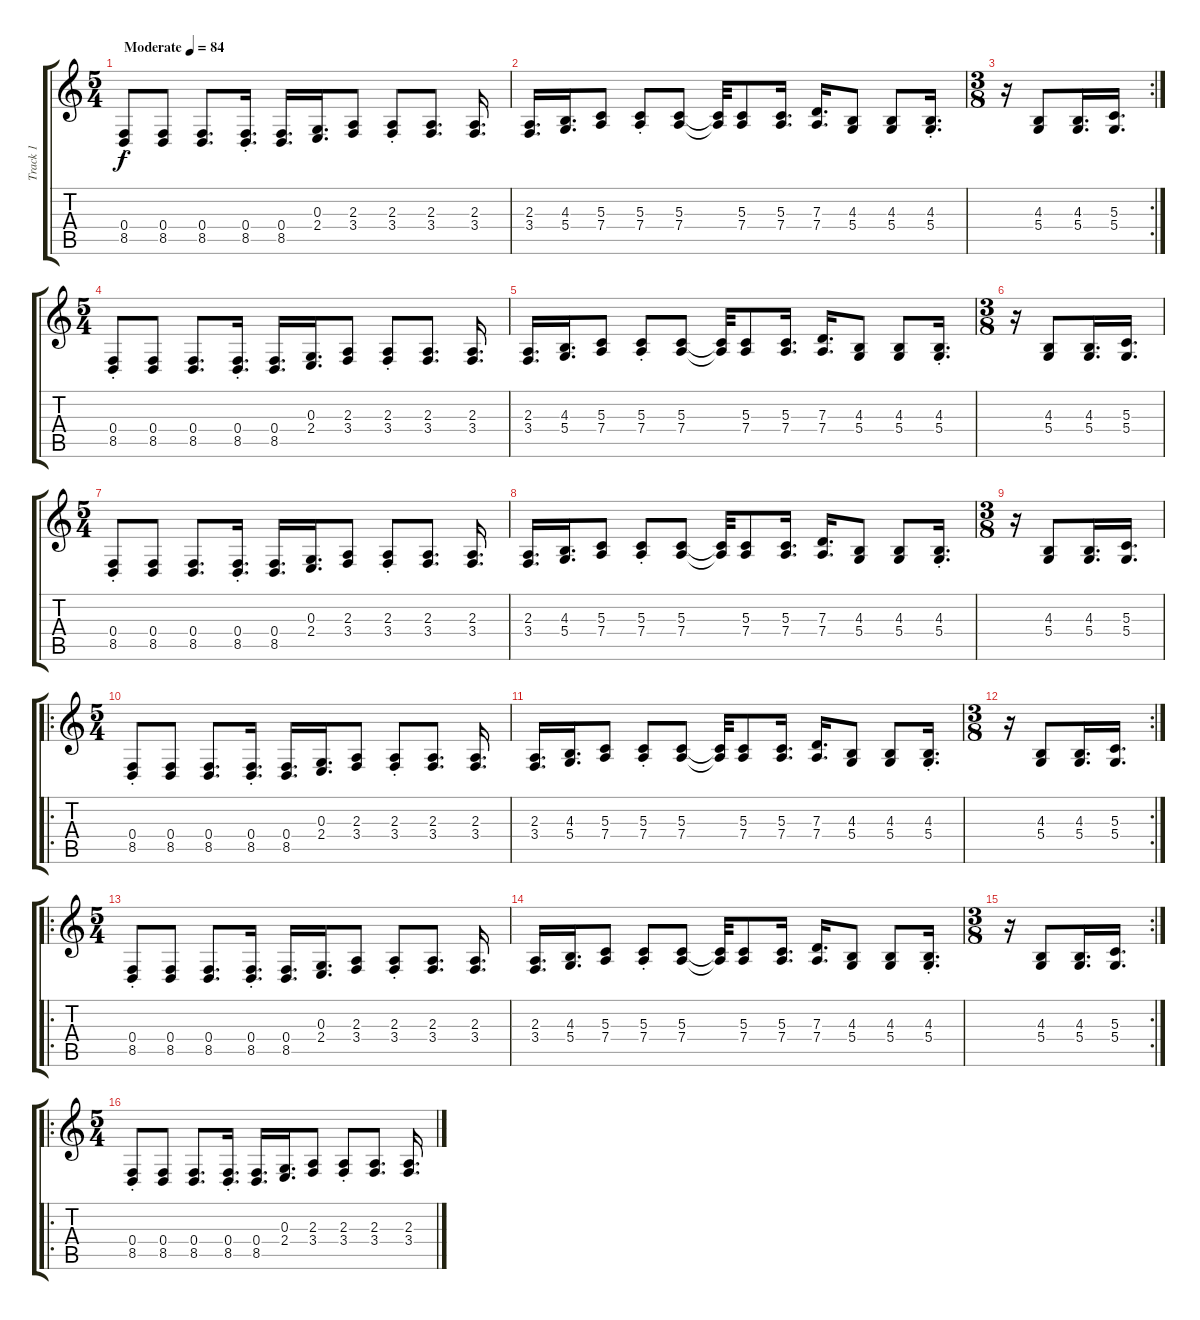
\track ("Track 1" "Track 1") {instrument brasssection}
\staff {score tabs}
\tuning (E4 B3 G3 D3 A2 E2) {hide}
\ts (5 4)
\tempo (84 "Moderate")
\clef g2
\ks c
(0.4{st} 8.5{st}).8{dy f instrument brasssection} (0.4 8.5).8 (0.4 8.5).8{d} (0.4{st} 8.5{st}).16{d} (0.4 8.5).16{d} (0.3 2.4).16{d} (2.3 3.4).8 (2.3{st} 3.4{st}).8 (2.3 3.4).8{d} (2.3 3.4).16{d} |
(2.3 3.4).16{d} (4.3 5.4).16{d} (5.3 7.4).8 (5.3{st} 7.4{st}).8 (5.3 7.4).8 (5.3{t} 7.4{t}).32 (5.3 7.4).8 (5.3 7.4).16{d} (7.3 7.4).16{d} (4.3 5.4).8 (4.3 5.4).8 (4.3{st} 5.4{st}).16{d} |
\rc 2
\ts (3 8)
r.16 (4.3 5.4).8 (4.3 5.4).16{d} (5.3 5.4).16{d} |
\ts (5 4)
(0.4{st} 8.5{st}).8 (0.4 8.5).8 (0.4 8.5).8{d} (0.4{st} 8.5{st}).16{d} (0.4 8.5).16{d} (0.3 2.4).16{d} (2.3 3.4).8 (2.3{st} 3.4{st}).8 (2.3 3.4).8{d} (2.3 3.4).16{d} |
(2.3 3.4).16{d} (4.3 5.4).16{d} (5.3 7.4).8 (5.3{st} 7.4{st}).8 (5.3 7.4).8 (5.3{t} 7.4{t}).32 (5.3 7.4).8 (5.3 7.4).16{d} (7.3 7.4).16{d} (4.3 5.4).8 (4.3 5.4).8 (4.3{st} 5.4{st}).16{d} |
\ts (3 8)
r.16 (4.3 5.4).8 (4.3 5.4).16{d} (5.3 5.4).16{d} |
\ts (5 4)
(0.4{st} 8.5{st}).8 (0.4 8.5).8 (0.4 8.5).8{d} (0.4{st} 8.5{st}).16{d} (0.4 8.5).16{d} (0.3 2.4).16{d} (2.3 3.4).8 (2.3{st} 3.4{st}).8 (2.3 3.4).8{d} (2.3 3.4).16{d} |
(2.3 3.4).16{d} (4.3 5.4).16{d} (5.3 7.4).8 (5.3{st} 7.4{st}).8 (5.3 7.4).8 (5.3{t} 7.4{t}).32 (5.3 7.4).8 (5.3 7.4).16{d} (7.3 7.4).16{d} (4.3 5.4).8 (4.3 5.4).8 (4.3{st} 5.4{st}).16{d} |
\ts (3 8)
r.16 (4.3 5.4).8 (4.3 5.4).16{d} (5.3 5.4).16{d} |
\ro
\ts (5 4)
(0.4{st} 8.5{st}).8 (0.4 8.5).8 (0.4 8.5).8{d} (0.4{st} 8.5{st}).16{d} (0.4 8.5).16{d} (0.3 2.4).16{d} (2.3 3.4).8 (2.3{st} 3.4{st}).8 (2.3 3.4).8{d} (2.3 3.4).16{d} |
(2.3 3.4).16{d} (4.3 5.4).16{d} (5.3 7.4).8 (5.3{st} 7.4{st}).8 (5.3 7.4).8 (5.3{t} 7.4{t}).32 (5.3 7.4).8 (5.3 7.4).16{d} (7.3 7.4).16{d} (4.3 5.4).8 (4.3 5.4).8 (4.3{st} 5.4{st}).16{d} |
\rc 2
\ts (3 8)
r.16 (4.3 5.4).8 (4.3 5.4).16{d} (5.3 5.4).16{d} |
\ro
\ts (5 4)
(0.4{st} 8.5{st}).8 (0.4 8.5).8 (0.4 8.5).8{d} (0.4{st} 8.5{st}).16{d} (0.4 8.5).16{d} (0.3 2.4).16{d} (2.3 3.4).8 (2.3{st} 3.4{st}).8 (2.3 3.4).8{d} (2.3 3.4).16{d} |
(2.3 3.4).16{d} (4.3 5.4).16{d} (5.3 7.4).8 (5.3{st} 7.4{st}).8 (5.3 7.4).8 (5.3{t} 7.4{t}).32 (5.3 7.4).8 (5.3 7.4).16{d} (7.3 7.4).16{d} (4.3 5.4).8 (4.3 5.4).8 (4.3{st} 5.4{st}).16{d} |
\rc 2
\ts (3 8)
r.16 (4.3 5.4).8 (4.3 5.4).16{d} (5.3 5.4).16{d} |
\ro
\ts (5 4)
(0.4{st} 8.5{st}).8 (0.4 8.5).8 (0.4 8.5).8{d} (0.4{st} 8.5{st}).16{d} (0.4 8.5).16{d} (0.3 2.4).16{d} (2.3 3.4).8 (2.3{st} 3.4{st}).8 (2.3 3.4).8{d} (2.3 3.4).16{d}
